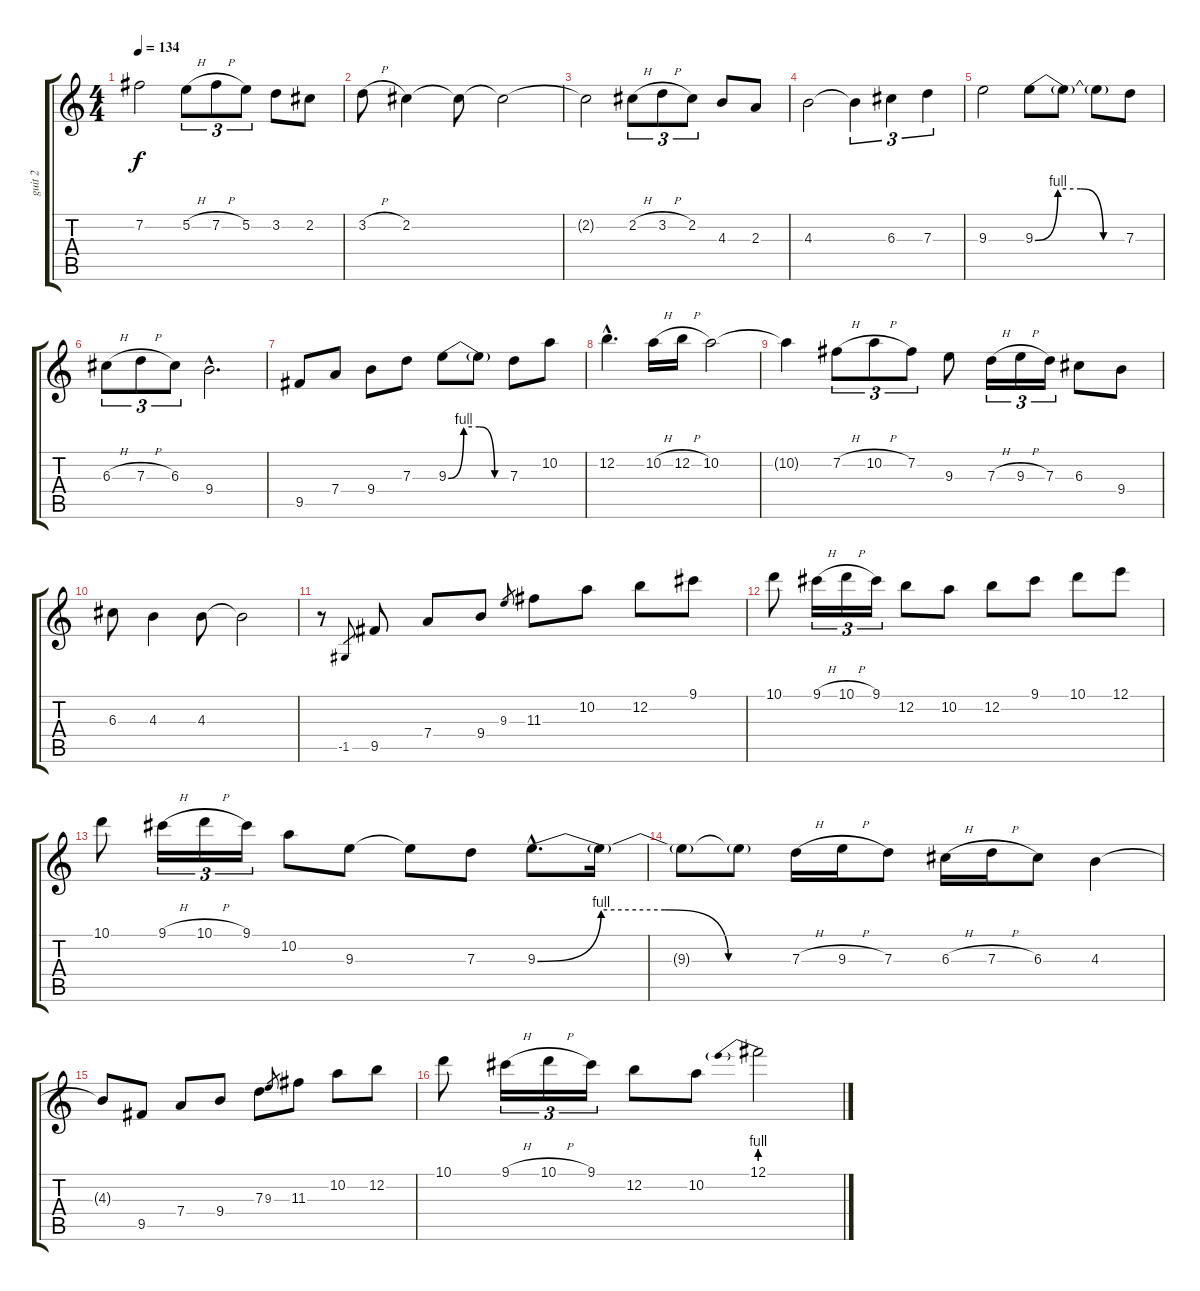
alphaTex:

\track ("guit 2" "guit 2") {instrument distortionguitar}
\staff {score tabs}
\tuning (E4 B3 G3 D3 A2 E2) {hide}
\ts (4 4)
\tempo 134
\clef g2
\ks c
7.2{t}.2{dy f} 5.2{h}.8{tu (3 2)} 7.2{h}.8{tu (3 2)} 5.2.8{tu (3 2)} 3.2.8 2.2.8 |
3.2{h}.8 2.2.4 2.2{t}.8 2.2{t}.2 |
2.2{t}.2 2.2{h}.8{tu (3 2)} 3.2{h}.8{tu (3 2)} 2.2.8{tu (3 2)} 4.3.8 2.3.8 |
4.3.2 4.3{t}.4{tu (3 2)} 6.3.4{tu (3 2)} 7.3.4{tu (3 2)} |
9.3.2 9.3{be (custom 0 0 15 4 30 4 45 0 60 0)}.8 9.3{t}.8 9.3{t}.8 7.3.8 |
6.3{h}.8{tu (3 2)} 7.3{h}.8{tu (3 2)} 6.3.8{tu (3 2)} 9.4{hac}.2{d} |
9.5.8 7.4.8 9.4.8 7.3.8 9.3{be (custom 0 0 15 4 30 4 45 0 60 0)}.8 9.3{t}.8 7.3.8 10.2.8 |
12.2{hac}.4{d} 10.2{h}.16 12.2{h}.16 10.2.2 |
10.2{t}.4 7.2{h}.8{tu (3 2)} 10.2{h}.8{tu (3 2)} 7.2.8{tu (3 2)} 9.3.8 7.3{h}.16{tu (3 2)} 9.3{h}.16{tu (3 2)} 7.3.16{tu (3 2)} 6.3.8 9.4.8 |
6.3.8 4.3.4 4.3.8 4.3{t}.2 |
r.8 -1.5.8{gr} 9.5.8 7.4.8 9.4.8 9.3.8{gr} 11.3.8 10.2.8 12.2.8 9.1.8 |
10.1.8 9.1{h}.16{tu (3 2)} 10.1{h}.16{tu (3 2)} 9.1.16{tu (3 2)} 12.2.8 10.2.8 12.2.8 9.1.8 10.1.8 12.1.8 |
10.1.8 9.1{h}.16{tu (3 2)} 10.1{h}.16{tu (3 2)} 9.1.16{tu (3 2)} 10.2.8 9.3.8 9.3{t}.8 7.3.8 9.3{be (custom 0 0 15 4 30 4 45 0 60 0) hac}.8{d} 9.3{t}.16 |
9.3{t}.8 9.3{t}.8 7.3{h}.16 9.3{h}.16 7.3.8 6.3{h}.16 7.3{h}.16 6.3.8 4.3.4 |
4.3{t}.8 9.5.8 7.4.8 9.4.8 7.3.8 9.3.8{gr} 11.3.8 10.2.8 12.2.8 |
10.1.8 9.1{h}.16{tu (3 2)} 10.1{h}.16{tu (3 2)} 9.1.16{tu (3 2)} 12.2.8 10.2.8 12.1{be (prebend 0 4 60 4)}.2
